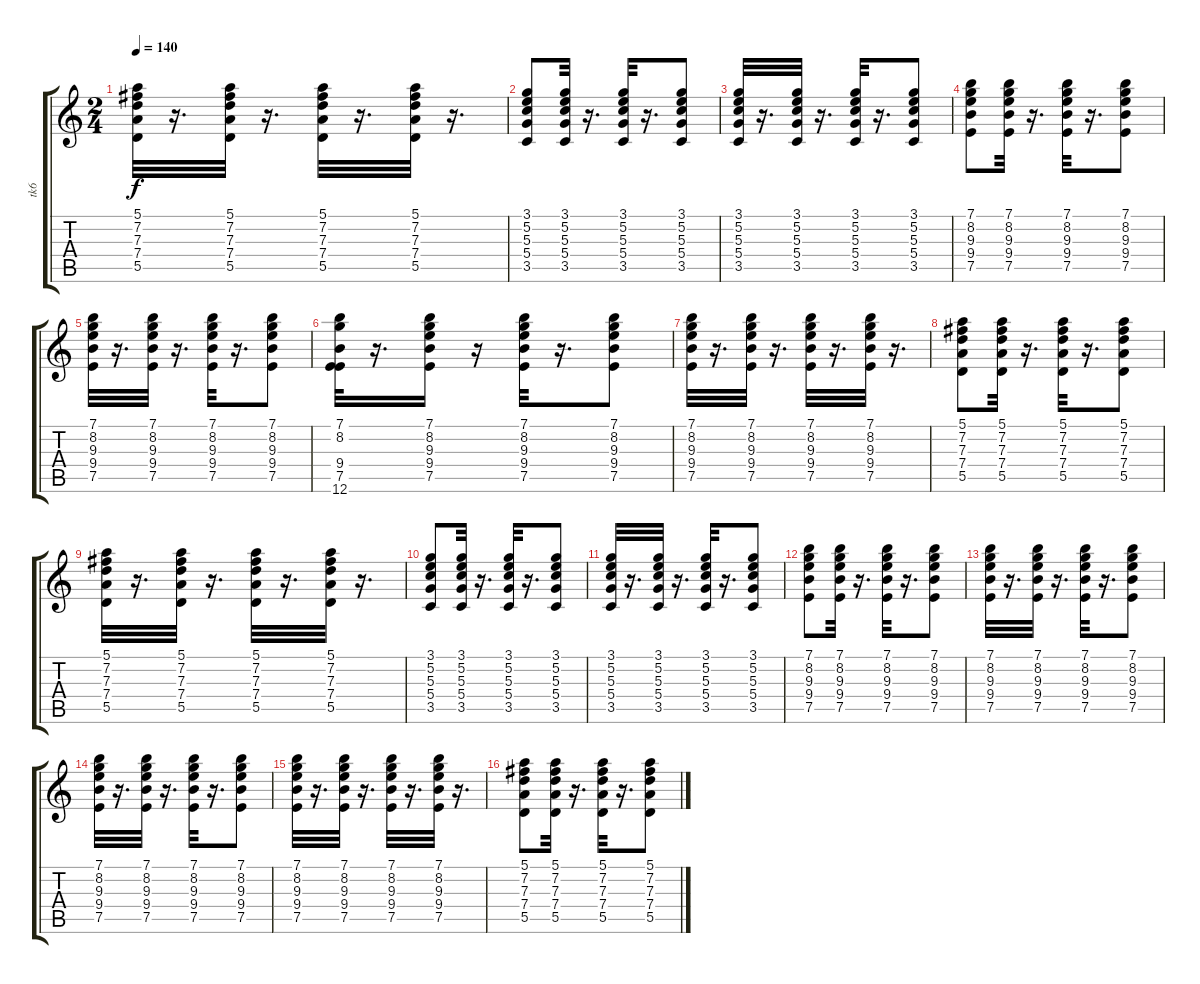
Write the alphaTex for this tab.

\track ("tk6" "tk6") {instrument acousticguitarsteel}
\staff {score tabs}
\tuning (E4 B3 G3 D3 A2 E2) {hide}
\ts (2 4)
\tempo 140
\clef g2
\ks c
(5.1 7.2 7.3 7.4 5.5).32{dy f} r.16{d} (5.1 7.2 7.3 7.4 5.5).32 r.16{d} (5.1 7.2 7.3 7.4 5.5).32 r.16{d} (5.1 7.2 7.3 7.4 5.5).32 r.16{d} |
(3.1 5.2 5.3 5.4 3.5).8 (3.1 5.2 5.3 5.4 3.5).32 r.16{d} (3.1 5.2 5.3 5.4 3.5).32 r.16{d} (3.1 5.2 5.3 5.4 3.5).8 |
(3.1 5.2 5.3 5.4 3.5).32 r.16{d} (3.1 5.2 5.3 5.4 3.5).32 r.16{d} (3.1 5.2 5.3 5.4 3.5).32 r.16{d} (3.1 5.2 5.3 5.4 3.5).8 |
(7.1 8.2 9.3 9.4 7.5).8 (7.1 8.2 9.3 9.4 7.5).32 r.16{d} (7.1 8.2 9.3 9.4 7.5).32 r.16{d} (7.1 8.2 9.3 9.4 7.5).8 |
(7.1 8.2 9.3 9.4 7.5).32 r.16{d} (7.1 8.2 9.3 9.4 7.5).32 r.16{d} (7.1 8.2 9.3 9.4 7.5).32 r.16{d} (7.1 8.2 9.3 9.4 7.5).8 |
(7.1 8.2 9.4 7.5 12.6).32 r.16{d} (7.1 8.2 9.3 9.4 7.5).16 r.16 (7.1 8.2 9.3 9.4 7.5).32 r.16{d} (7.1 8.2 9.3 9.4 7.5).8 |
(7.1 8.2 9.3 9.4 7.5).32 r.16{d} (7.1 8.2 9.3 9.4 7.5).32 r.16{d} (7.1 8.2 9.3 9.4 7.5).32 r.16{d} (7.1 8.2 9.3 9.4 7.5).32 r.16{d} |
(5.1 7.2 7.3 7.4 5.5).8 (5.1 7.2 7.3 7.4 5.5).32 r.16{d} (5.1 7.2 7.3 7.4 5.5).32 r.16{d} (5.1 7.2 7.3 7.4 5.5).8 |
(5.1 7.2 7.3 7.4 5.5).32 r.16{d} (5.1 7.2 7.3 7.4 5.5).32 r.16{d} (5.1 7.2 7.3 7.4 5.5).32 r.16{d} (5.1 7.2 7.3 7.4 5.5).32 r.16{d} |
(3.1 5.2 5.3 5.4 3.5).8 (3.1 5.2 5.3 5.4 3.5).32 r.16{d} (3.1 5.2 5.3 5.4 3.5).32 r.16{d} (3.1 5.2 5.3 5.4 3.5).8 |
(3.1 5.2 5.3 5.4 3.5).32 r.16{d} (3.1 5.2 5.3 5.4 3.5).32 r.16{d} (3.1 5.2 5.3 5.4 3.5).32 r.16{d} (3.1 5.2 5.3 5.4 3.5).8 |
(7.1 8.2 9.3 9.4 7.5).8 (7.1 8.2 9.3 9.4 7.5).32 r.16{d} (7.1 8.2 9.3 9.4 7.5).32 r.16{d} (7.1 8.2 9.3 9.4 7.5).8 |
(7.1 8.2 9.3 9.4 7.5).32 r.16{d} (7.1 8.2 9.3 9.4 7.5).32 r.16{d} (7.1 8.2 9.3 9.4 7.5).32 r.16{d} (7.1 8.2 9.3 9.4 7.5).8 |
(7.1 8.2 9.3 9.4 7.5).32 r.16{d} (7.1 8.2 9.3 9.4 7.5).32 r.16{d} (7.1 8.2 9.3 9.4 7.5).32 r.16{d} (7.1 8.2 9.3 9.4 7.5).8 |
(7.1 8.2 9.3 9.4 7.5).32 r.16{d} (7.1 8.2 9.3 9.4 7.5).32 r.16{d} (7.1 8.2 9.3 9.4 7.5).32 r.16{d} (7.1 8.2 9.3 9.4 7.5).32 r.16{d} |
(5.1 7.2 7.3 7.4 5.5).8 (5.1 7.2 7.3 7.4 5.5).32 r.16{d} (5.1 7.2 7.3 7.4 5.5).32 r.16{d} (5.1 7.2 7.3 7.4 5.5).8
